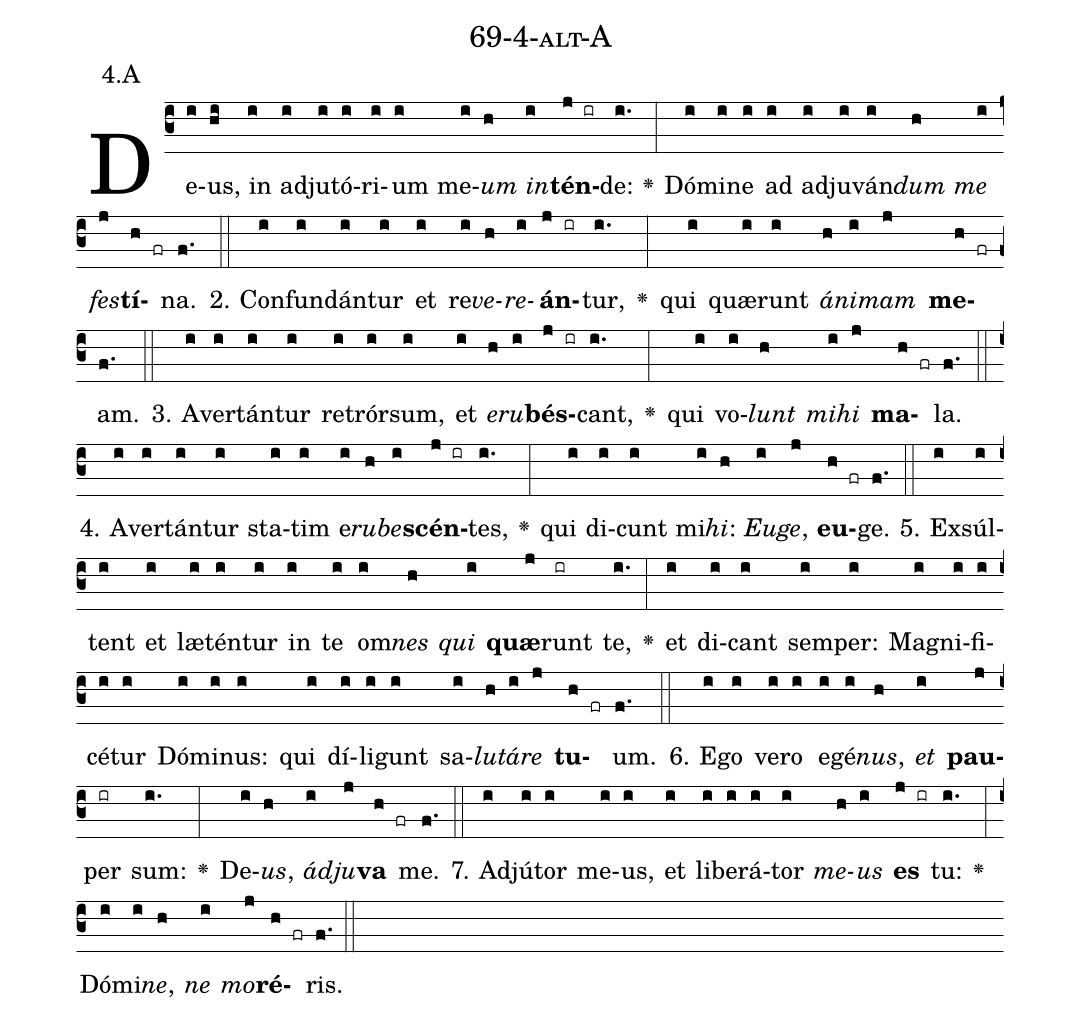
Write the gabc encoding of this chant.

name: 69-4-alt-A;
annotation: 4.A;
%%
(c3)De(i)us,(hi) in(i) ad(i)ju(i)tó(i)ri(i)um(i) me(i)<i>um</i>(h) <i>in</i>(i)<b>tén</b>(j ir)de:(i.) <v>\greheightstar</v>(:) Dó(i)mi(i)ne(i) ad(i) ad(i)ju(i)ván(i)<i>dum</i>(h) <i>me</i>(i) <i>fes</i>(j)<b>tí</b>(h fr)na.(f.) (::)
2. Con(i)fun(i)dán(i)tur(i) et(i) re(i)<i>ve</i>(h)<i>re</i>(i)<b>án</b>(j ir)tur,(i.) <v>\greheightstar</v>(:) qui(i) quæ(i)runt(i) <i>á</i>(h)<i>ni</i>(i)<i>mam</i>(j) <b>me</b>(h fr)am.(f.) (::)
3. A(i)ver(i)tán(i)tur(i) re(i)trór(i)sum,(i) et(i) <i>e</i>(h)<i>ru</i>(i)<b>bés</b>(j ir)cant,(i.) <v>\greheightstar</v>(:) qui(i) vo(i)<i>lunt</i>(h) <i>mi</i>(i)<i>hi</i>(j) <b>ma</b>(h fr)la.(f.) (::)
4. A(i)ver(i)tán(i)tur(i) sta(i)tim(i) e(i)<i>ru</i>(h)<i>be</i>(i)<b>scén</b>(j ir)tes,(i.) <v>\greheightstar</v>(:) qui(i) di(i)cunt(i) mi(i)<i>hi</i>:(h) <i>Eu</i>(i)<i>ge</i>,(j) <b>eu</b>(h fr)ge.(f.) (::)
5. Ex(i)súl(i)tent(i) et(i) læ(i)tén(i)tur(i) in(i) te(i) om(i)<i>nes</i>(h) <i>qui</i>(i) <b>quæ</b>(j)runt(ir) te,(i.) <v>\greheightstar</v>(:) et(i) di(i)cant(i) sem(i)per:(i) Ma(i)gni(i)fi(i)cé(i)tur(i) Dó(i)mi(i)nus:(i) qui(i) dí(i)li(i)gunt(i) sa(i)<i>lu</i>(h)<i>tá</i>(i)<i>re</i>(j) <b>tu</b>(h fr)um.(f.) (::)
6. E(i)go(i) ve(i)ro(i) e(i)gé(i)<i>nus</i>,(h) <i>et</i>(i) <b>pau</b>(j)per(ir) sum:(i.) <v>\greheightstar</v>(:) De(i)<i>us</i>,(h) <i>ád</i>(i)<i>ju</i>(j)<b>va</b>(h fr) me.(f.) (::)
7. Ad(i)jú(i)tor(i) me(i)us,(i) et(i) li(i)be(i)rá(i)tor(i) <i>me</i>(h)<i>us</i>(i) <b>es</b>(j ir) tu:(i.) <v>\greheightstar</v>(:) Dó(i)mi(i)<i>ne</i>,(h) <i>ne</i>(i) <i>mo</i>(j)<b>ré</b>(h fr)ris.(f.) (::)
